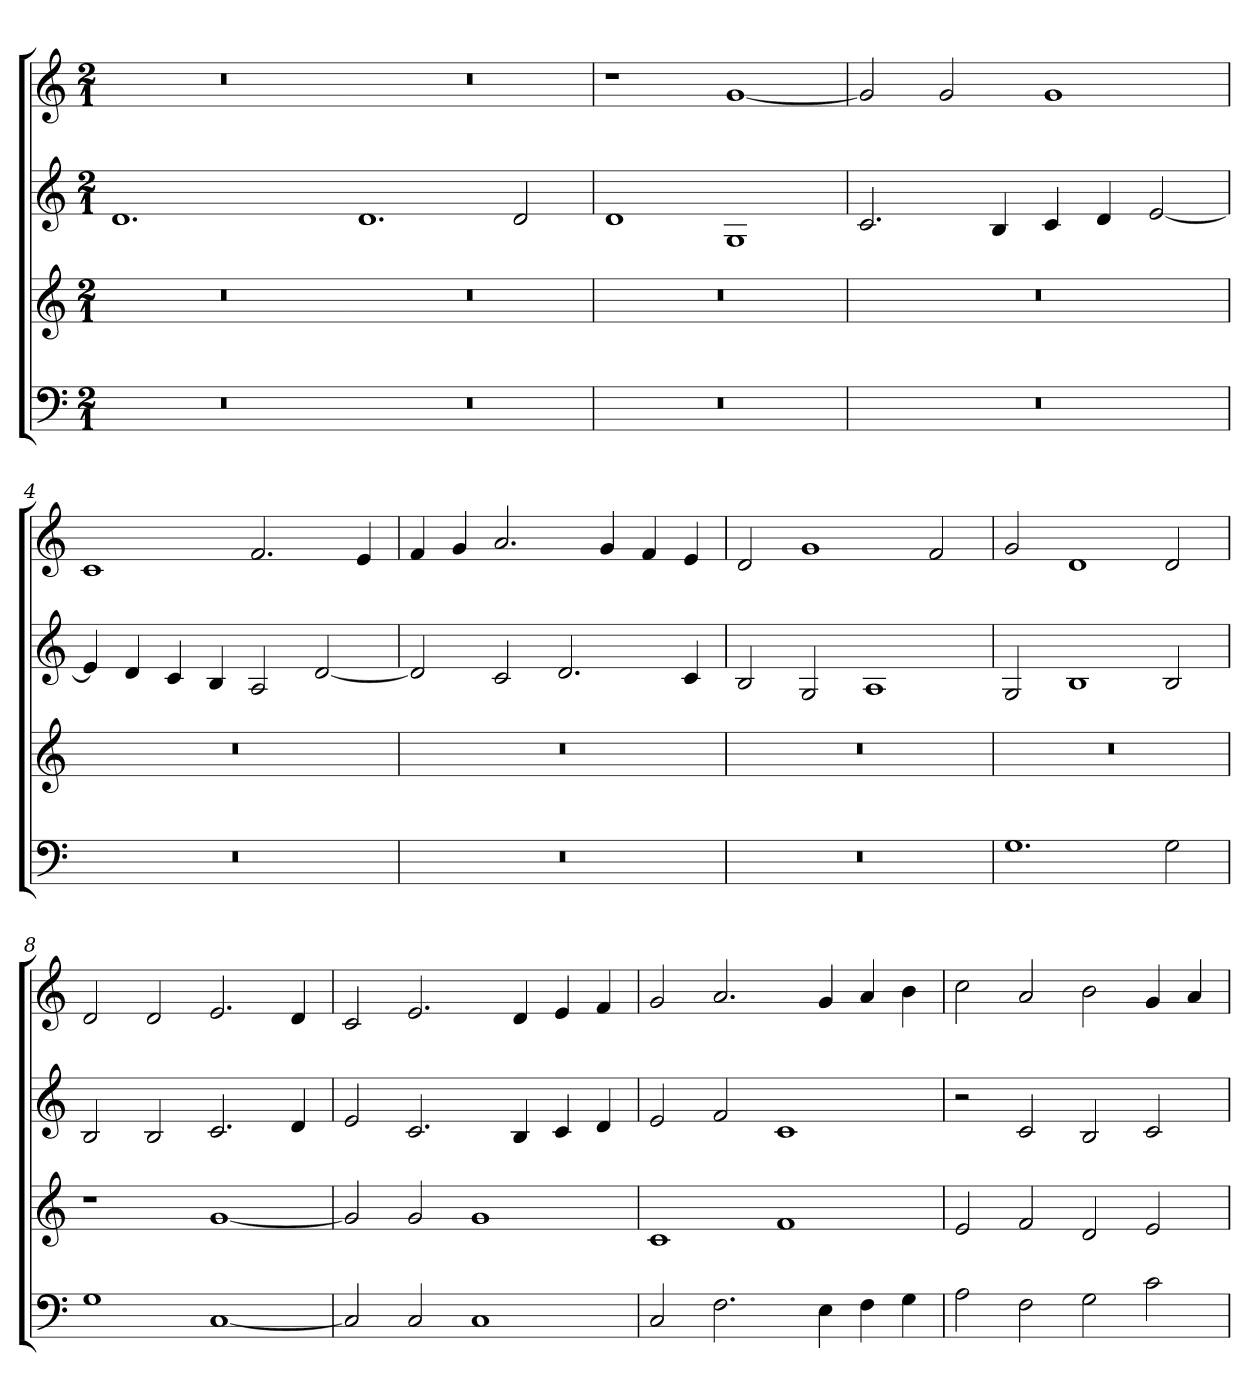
**kern	**kern	**kern	**kern
*part4	*part3	*part2	*part1
*staff4	*staff3	*staff2	*staff1
*clefF4	*clefG2	*clefG2	*clefG2
*M2/1	*M2/1	*M2/1	*M2/1
=	=	=	=
0r	0r	1.d	0r
.	.	2ryy	.
=1-	=1-	=1-	=1-
0r	0r	1.d	0r
.	.	2d	.
=2	=2	=2	=2
0r	0r	1d	1r
.	.	1G	[1g
=3	=3	=3	=3
0r	0r	2.c	2g]
.	.	.	2g
.	.	4B	.
.	.	4c	1g
.	.	4d	.
.	.	[2e	.
=4	=4	=4	=4
0r	0r	4e]	1c
.	.	4d	.
.	.	4c	.
.	.	4B	.
.	.	2A	2.f
.	.	[2d	.
.	.	.	4e
=5	=5	=5	=5
0r	0r	2d]	4f
.	.	.	4g
.	.	2c	2.a
.	.	2.d	.
.	.	.	4g
.	.	.	4f
.	.	4c	4e
=6	=6	=6	=6
0r	0r	2B	2d
.	.	2G	1g
.	.	1A	.
.	.	.	2f
=7	=7	=7	=7
1.G	0r	2G	2g
.	.	1B	1d
2G	.	2B	2d
=8	=8	=8	=8
1G	1r	2B	2d
.	.	2B	2d
[1C	[1g	2.c	2.e
.	.	4d	4d
=9	=9	=9	=9
2C]	2g]	2e	2c
2C	2g	2.c	2.e
1C	1g	.	.
.	.	4B	4d
.	.	4c	4e
.	.	4d	4f
=10	=10	=10	=10
2C	1c	2e	2g
2.F	.	2f	2.a
.	1f	1c	.
4E	.	.	4g
4F	.	.	4a
4G	.	.	4b
=11	=11	=11	=11
2A	2e	2r	2cc
2F	2f	2c	2a
2G	2d	2B	2b
2c	2e	2c	4g
.	.	.	4a
=	=	=	=
*-	*-	*-	*-
